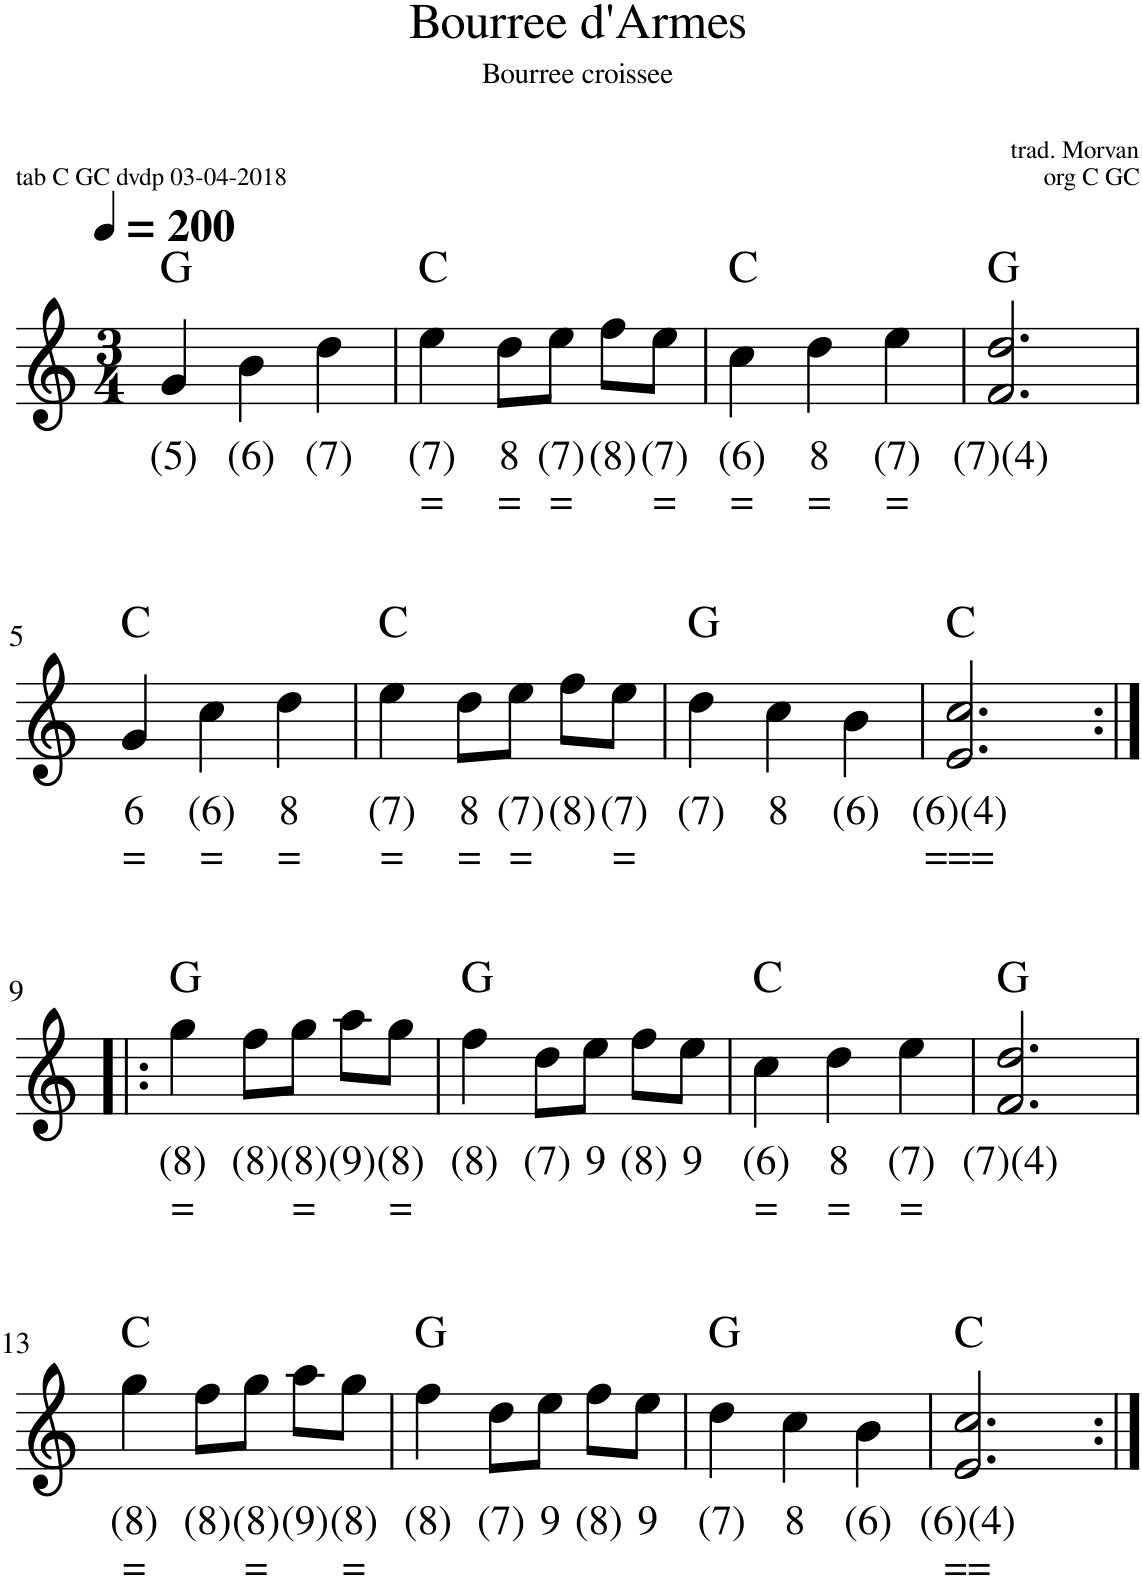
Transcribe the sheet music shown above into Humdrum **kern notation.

**kern	**text	**text	**harte
*part1	*part1	*part1	*part1
*staff1	*staff1	*staff1	*
*I"Stem	*	*	*
*I'Stm.	*	*	*
*clefG2	*	*	*
*k[]	*	*	*
*M3/4	*	*	*
*MM200	*	*	*
=1	=1	=1	=1
!	!LO:LY:b	!	!
4g/	(5)	.	G:maj
!	!LO:LY:b	!	!
4b\	(6)	.	.
!	!LO:LY:b	!	!
4dd\	(7)	.	.
=2	=2	=2	=2
!	!LO:LY:b	!LO:LY:b	!
4ee\	(7)	=	C:maj
!	!LO:LY:b	!LO:LY:b	!
8dd\L	8	=	.
!	!LO:LY:b	!LO:LY:b	!
8ee\J	(7)	=	.
!	!LO:LY:b	!	!
8ff\L	(8)	.	.
!	!LO:LY:b	!LO:LY:b	!
8ee\J	(7)	=	.
=3	=3	=3	=3
!	!LO:LY:b	!LO:LY:b	!
4cc\	(6)	=	C:maj
!	!LO:LY:b	!LO:LY:b	!
4dd\	8	=	.
!	!LO:LY:b	!LO:LY:b	!
4ee\	(7)	=	.
=4	=4	=4	=4
!	!LO:LY:b	!	!
2.f/ 2.dd/	(7)(4)	.	G:maj
!!LO:LB:g=z
=5	=5	=5	=5
!	!LO:LY:b	!LO:LY:b	!
4g/	6	=	C:maj
!	!LO:LY:b	!LO:LY:b	!
4cc\	(6)	=	.
!	!LO:LY:b	!LO:LY:b	!
4dd\	8	=	.
=6	=6	=6	=6
!	!LO:LY:b	!LO:LY:b	!
4ee\	(7)	=	C:maj
!	!LO:LY:b	!LO:LY:b	!
8dd\L	8	=	.
!	!LO:LY:b	!LO:LY:b	!
8ee\J	(7)	=	.
!	!LO:LY:b	!	!
8ff\L	(8)	.	.
!	!LO:LY:b	!LO:LY:b	!
8ee\J	(7)	=	.
=7	=7	=7	=7
!	!LO:LY:b	!	!
4dd\	(7)	.	G:maj
!	!LO:LY:b	!	!
4cc\	8	.	.
!	!LO:LY:b	!	!
4b\	(6)	.	.
=8	=8	=8	=8
!	!LO:LY:b	!LO:LY:b	!
2.e/ 2.cc/	(6)(4)	===	C:maj
!!LO:LB:g=z
=9:|!|:	=9:|!|:	=9:|!|:	=9:|!|:
!	!LO:LY:b	!LO:LY:b	!
4gg\	(8)	=	G:maj
!	!LO:LY:b	!	!
8ff\L	(8)	.	.
!	!LO:LY:b	!LO:LY:b	!
8gg\J	(8)	=	.
!	!LO:LY:b	!	!
8aa\L	(9)	.	.
!	!LO:LY:b	!LO:LY:b	!
8gg\J	(8)	=	.
=10	=10	=10	=10
!	!LO:LY:b	!	!
4ff\	(8)	.	G:maj
!	!LO:LY:b	!	!
8dd\L	(7)	.	.
!	!LO:LY:b	!	!
8ee\J	9	.	.
!	!LO:LY:b	!	!
8ff\L	(8)	.	.
!	!LO:LY:b	!	!
8ee\J	9	.	.
=11	=11	=11	=11
!	!LO:LY:b	!LO:LY:b	!
4cc\	(6)	=	C:maj
!	!LO:LY:b	!LO:LY:b	!
4dd\	8	=	.
!	!LO:LY:b	!LO:LY:b	!
4ee\	(7)	=	.
=12	=12	=12	=12
!	!LO:LY:b	!	!
2.f/ 2.dd/	(7)(4)	.	G:maj
!!LO:LB:g=z
=13	=13	=13	=13
!	!LO:LY:b	!LO:LY:b	!
4gg\	(8)	=	C:maj
!	!LO:LY:b	!	!
8ff\L	(8)	.	.
!	!LO:LY:b	!LO:LY:b	!
8gg\J	(8)	=	.
!	!LO:LY:b	!	!
8aa\L	(9)	.	.
!	!LO:LY:b	!LO:LY:b	!
8gg\J	(8)	=	.
=14	=14	=14	=14
!	!LO:LY:b	!	!
4ff\	(8)	.	G:maj
!	!LO:LY:b	!	!
8dd\L	(7)	.	.
!	!LO:LY:b	!	!
8ee\J	9	.	.
!	!LO:LY:b	!	!
8ff\L	(8)	.	.
!	!LO:LY:b	!	!
8ee\J	9	.	.
=15	=15	=15	=15
!	!LO:LY:b	!	!
4dd\	(7)	.	G:maj
!	!LO:LY:b	!	!
4cc\	8	.	.
!	!LO:LY:b	!	!
4b\	(6)	.	.
=16	=16	=16	=16
!	!LO:LY:b	!LO:LY:b	!
2.e/ 2.cc/	(6)(4)	==	C:maj
=:|!	=:|!	=:|!	=:|!
*-	*-	*-	*-
